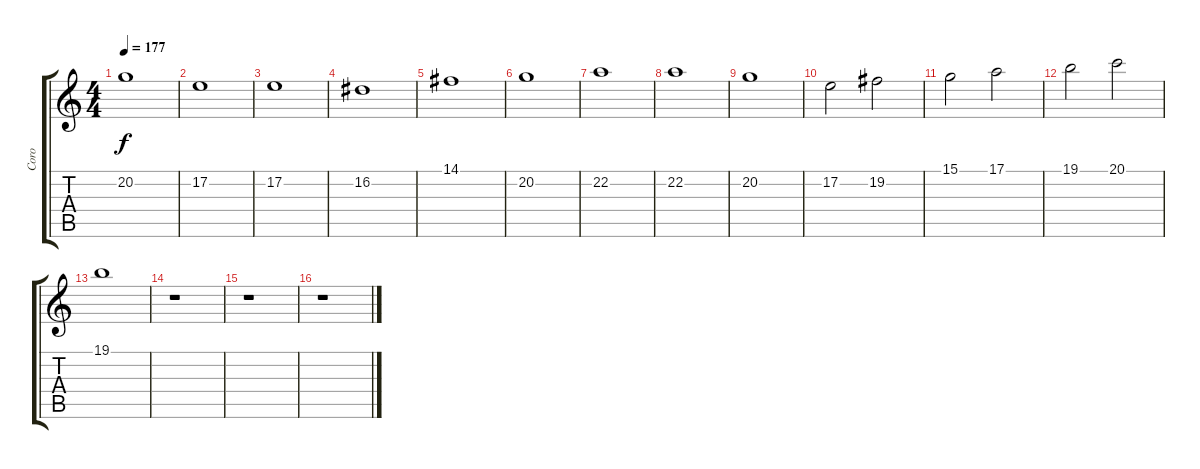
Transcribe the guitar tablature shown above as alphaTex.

\track ("Coro" "Coro") {instrument choiraahs}
\staff {score tabs}
\tuning (E4 B3 G3 D3 A2 E2) {hide}
\ts (4 4)
\tempo 177
\clef g2
\ks c
20.2.1{dy f} |
17.2.1 |
17.2.1 |
16.2.1 |
14.1.1 |
20.2.1 |
22.2.1 |
22.2.1 |
20.2.1 |
17.2.2 19.2.2 |
15.1.2 17.1.2 |
19.1.2 20.1.2 |
19.1.1 |
r.1 |
r.1 |
r.1
